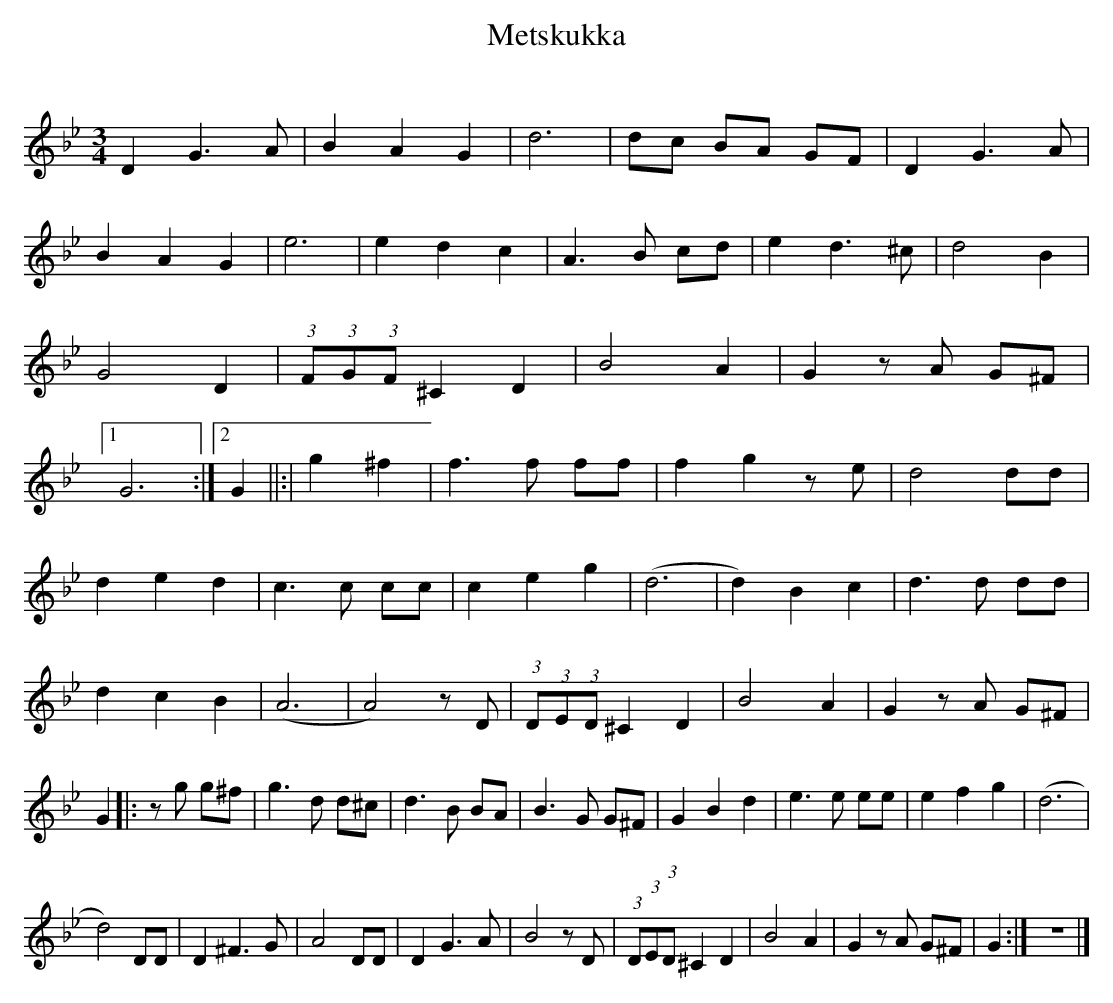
X:1
T:Metskukka
C:
M:3/4
L:1/8
K:Gm
D2 G3 A |B2 A2 G2 |d6 |dc BA GF |D2 G3 A |B2 A2 G2 |e6 |e2 d2 c2 |A3 B cd |e2 d3 ^c |d4 B2 |G4 D2 |(3:2:1F(3:2:1G(3:2:1F ^C2 D2 |B4 A2 |G2 z A G^F |[1G6 :|[2G2 ||:|g2 ^f2 |f3 f ff |f2 g2 z e |d4 dd |
d2 e2 d2 |c3 c cc |c2 e2 g2 |(d6|d2) B2 c2 |d3 d dd |d2 c2 B2 |(A6|A4) z D |(3:2:1D(3:2:1E(3:2:1D ^C2 D2 |B4 A2 |G2 z A G^F |G2 |:z g g^f |g3 d d^c |d3 B BA |B3 G G^F |G2 B2 d2 |e3 e ee |e2 f2 g2 |(d6|
d4) DD |D2 ^F3 G |A4 DD |D2 G3 A |B4 z D |(3:2:1D(3:2:1E(3:2:1D ^C2 D2 |B4 A2 |G2 z A G^F |G2 :|z6 |]
